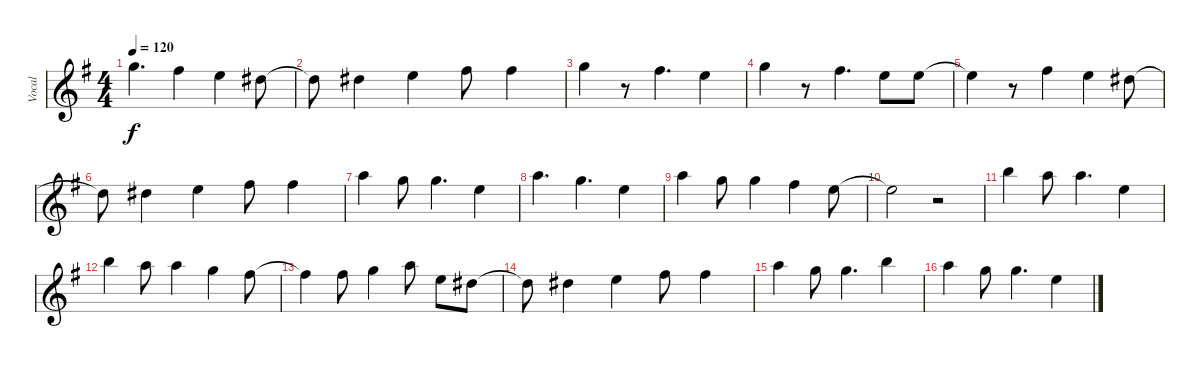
\track ("Vocal" "Vocal") {instrument flute}
\staff {score}
\tuning (E4 B3 G3 D3 A2 E2 B1) {hide}
\ts (4 4)
\tempo 120
\clef g2
\ks g
15.1.4{d dy f} 19.2.4 17.2.4 11.1.8 |
11.1{t}.8 11.1.4 17.2.4 14.1.8 14.1.4 |
15.1.4 r.8 19.2.4{d} 17.2.4 |
15.1.4 r.8 19.2.4{d} 17.2.8 12.1.8 |
12.1{t}.4 r.8 14.1.4 12.1.4 11.1.8 |
11.1{t}.8 11.1.4 17.2.4 14.1.8 14.1.4 |
17.1.4 15.1.8 15.1.4{d} 17.2.4 |
17.1.4{d} 15.1.4{d} 17.2.4 |
17.1.4 15.1.8 15.1.4 14.1.4 12.1.8 |
12.1{t}.2 r.2 |
19.1.4 22.2.8 22.2.4{d} 12.1.4 |
19.1.4 22.2.8 22.2.4 15.1.4 14.1.8 |
14.1{t}.4 14.1.8 15.1.4 17.1.8 12.1.8 11.1.8 |
11.1{t}.8 11.1.4 12.1.4 14.1.8 14.1.4 |
17.1.4 15.1.8 15.1.4{d} 19.1.4 |
17.1.4 15.1.8 15.1.4{d} 17.2.4
